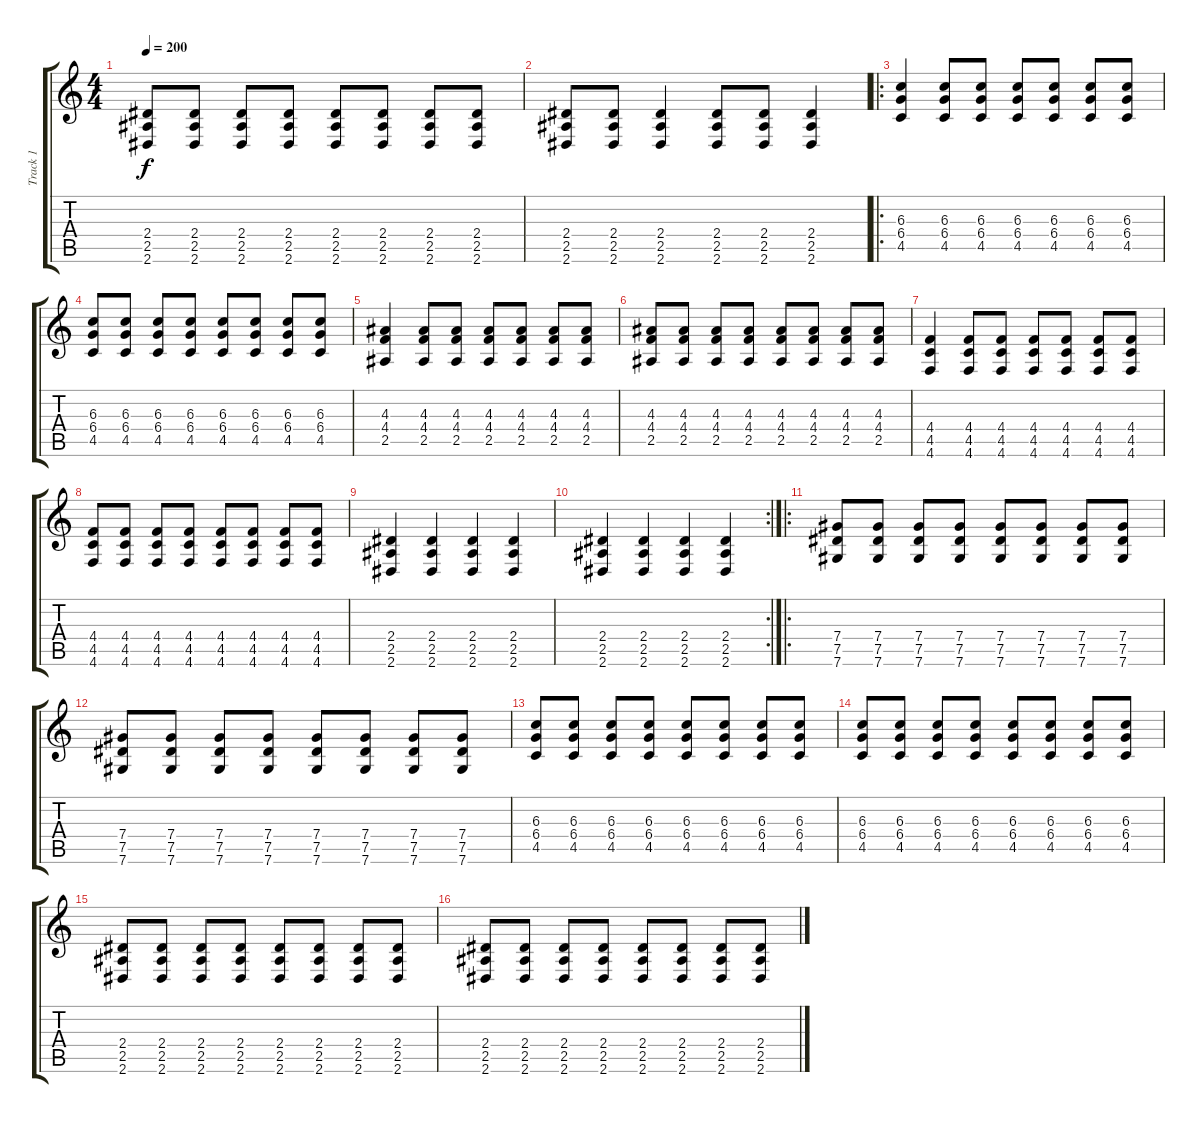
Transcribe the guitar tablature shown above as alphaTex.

\track ("Track 1" "Track 1") {instrument distortionguitar}
\staff {score tabs}
\tuning (Eb4 Bb3 Gb3 Db3 Ab2 Db2) {hide}
\ts (4 4)
\tempo 200
\clef g2
\ks c
(2.4 2.5 2.6).8{dy f} (2.4 2.5 2.6).8 (2.4 2.5 2.6).8 (2.4 2.5 2.6).8 (2.4 2.5 2.6).8 (2.4 2.5 2.6).8 (2.4 2.5 2.6).8 (2.4 2.5 2.6).8 |
(2.4 2.5 2.6).8{instrument electricguitarmuted} (2.4 2.5 2.6).8 (2.4 2.5 2.6).4{instrument distortionguitar} (2.4 2.5 2.6).8{instrument electricguitarmuted} (2.4 2.5 2.6).8 (2.4 2.5 2.6).4{instrument distortionguitar} |
\ro
(6.3 6.4 4.5).4{instrument distortionguitar} (6.3 6.4 4.5).8{instrument electricguitarmuted} (6.3 6.4 4.5).8 (6.3 6.4 4.5).8 (6.3 6.4 4.5).8 (6.3 6.4 4.5).8 (6.3 6.4 4.5).8 |
(6.3 6.4 4.5).8 (6.3 6.4 4.5).8 (6.3 6.4 4.5).8 (6.3 6.4 4.5).8 (6.3 6.4 4.5).8 (6.3 6.4 4.5).8 (6.3 6.4 4.5).8 (6.3 6.4 4.5).8 |
(4.3 4.4 2.5).4{instrument distortionguitar} (4.3 4.4 2.5).8{instrument electricguitarmuted} (4.3 4.4 2.5).8 (4.3 4.4 2.5).8 (4.3 4.4 2.5).8 (4.3 4.4 2.5).8 (4.3 4.4 2.5).8 |
(4.3 4.4 2.5).8 (4.3 4.4 2.5).8 (4.3 4.4 2.5).8 (4.3 4.4 2.5).8 (4.3 4.4 2.5).8 (4.3 4.4 2.5).8 (4.3 4.4 2.5).8 (4.3 4.4 2.5).8 |
(4.4 4.5 4.6).4{instrument distortionguitar} (4.4 4.5 4.6).8{instrument electricguitarmuted} (4.4 4.5 4.6).8 (4.4 4.5 4.6).8 (4.4 4.5 4.6).8 (4.4 4.5 4.6).8 (4.4 4.5 4.6).8 |
(4.4 4.5 4.6).8 (4.4 4.5 4.6).8 (4.4 4.5 4.6).8 (4.4 4.5 4.6).8 (4.4 4.5 4.6).8 (4.4 4.5 4.6).8 (4.4 4.5 4.6).8 (4.4 4.5 4.6).8 |
(2.4 2.5 2.6).4{instrument distortionguitar} (2.4 2.5 2.6).4 (2.4 2.5 2.6).4 (2.4 2.5 2.6).4 |
\rc 2
(2.4 2.5 2.6).4 (2.4 2.5 2.6).4 (2.4 2.5 2.6).4 (2.4 2.5 2.6).4 |
\ro
(7.4 7.5 7.6).8 (7.4 7.5 7.6).8 (7.4 7.5 7.6).8 (7.4 7.5 7.6).8 (7.4 7.5 7.6).8 (7.4 7.5 7.6).8 (7.4 7.5 7.6).8 (7.4 7.5 7.6).8 |
(7.4 7.5 7.6).8 (7.4 7.5 7.6).8 (7.4 7.5 7.6).8 (7.4 7.5 7.6).8 (7.4 7.5 7.6).8 (7.4 7.5 7.6).8 (7.4 7.5 7.6).8 (7.4 7.5 7.6).8 |
(6.3 6.4 4.5).8 (6.3 6.4 4.5).8 (6.3 6.4 4.5).8 (6.3 6.4 4.5).8 (6.3 6.4 4.5).8 (6.3 6.4 4.5).8 (6.3 6.4 4.5).8 (6.3 6.4 4.5).8 |
(6.3 6.4 4.5).8 (6.3 6.4 4.5).8 (6.3 6.4 4.5).8 (6.3 6.4 4.5).8 (6.3 6.4 4.5).8 (6.3 6.4 4.5).8 (6.3 6.4 4.5).8 (6.3 6.4 4.5).8 |
(2.4 2.5 2.6).8 (2.4 2.5 2.6).8 (2.4 2.5 2.6).8 (2.4 2.5 2.6).8 (2.4 2.5 2.6).8 (2.4 2.5 2.6).8 (2.4 2.5 2.6).8 (2.4 2.5 2.6).8 |
(2.4 2.5 2.6).8 (2.4 2.5 2.6).8 (2.4 2.5 2.6).8 (2.4 2.5 2.6).8 (2.4 2.5 2.6).8 (2.4 2.5 2.6).8 (2.4 2.5 2.6).8 (2.4 2.5 2.6).8
